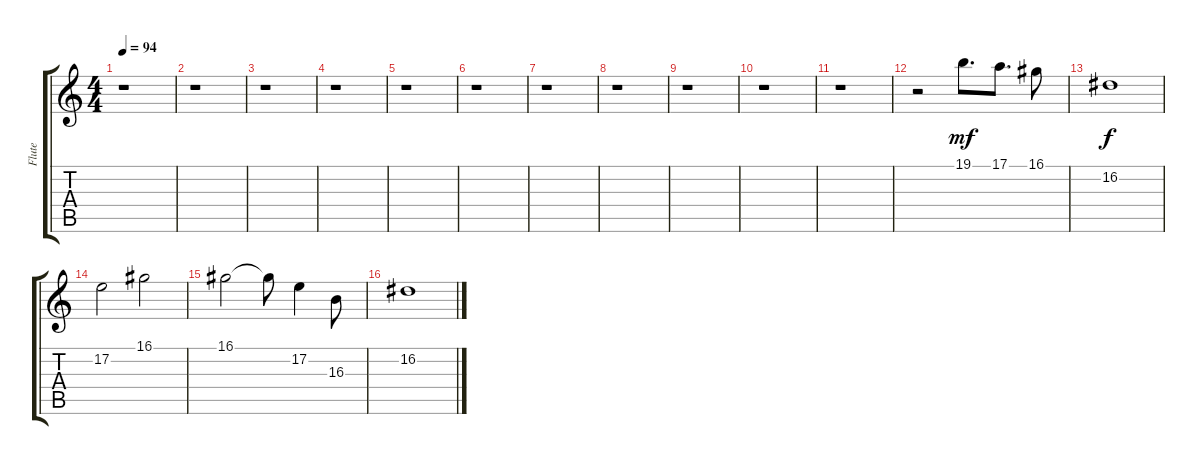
\track ("Flute" "Flute") {instrument flute}
\staff {score tabs}
\tuning (E4 B3 G3 D3 A2 E2) {hide}
\ts (4 4)
\tempo 94
\clef g2
\ks c
r.1{dy f} |
r.1 |
r.1 |
r.1 |
r.1 |
r.1 |
r.1 |
r.1 |
r.1 |
r.1 |
r.1 |
r.2 19.1.8{d dy mf balance 8} 17.1.8{d} 16.1.8 |
16.2.1{dy f} |
17.2.2 16.1.2 |
16.1.2 16.1{t}.8 17.2.4 16.3.8 |
16.2.1
